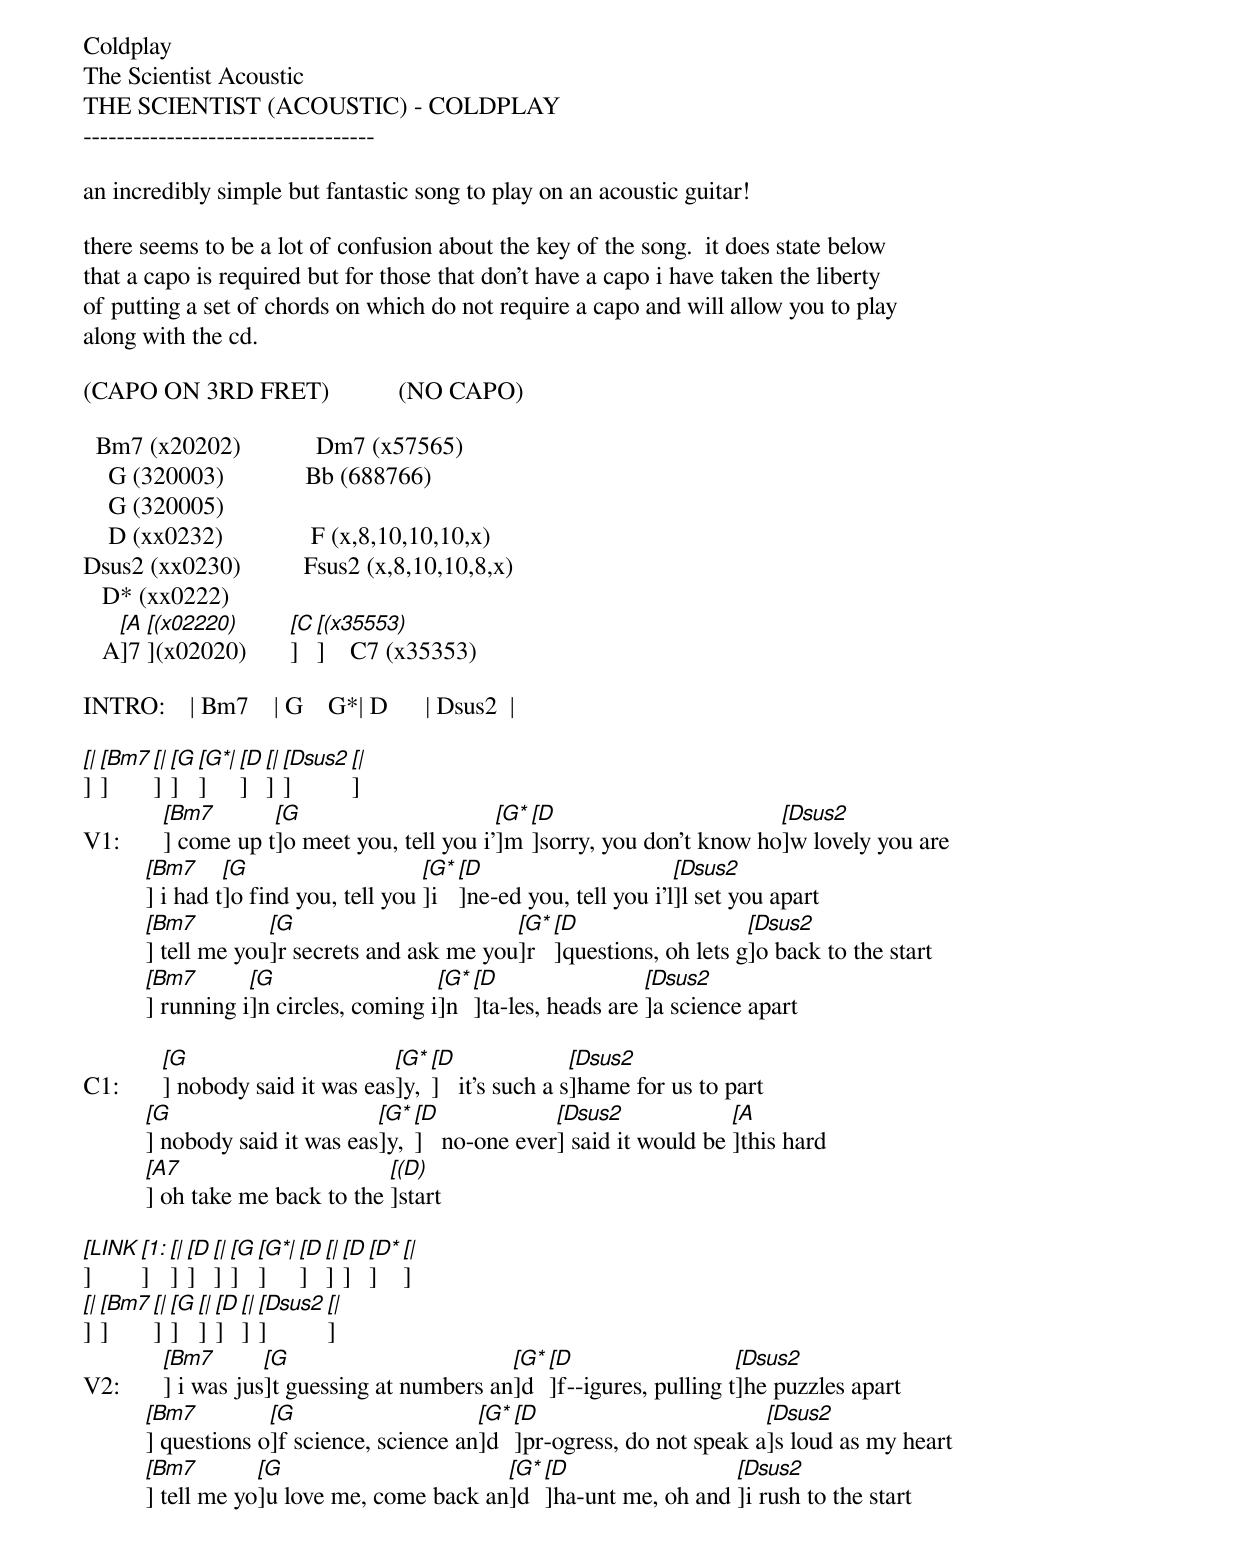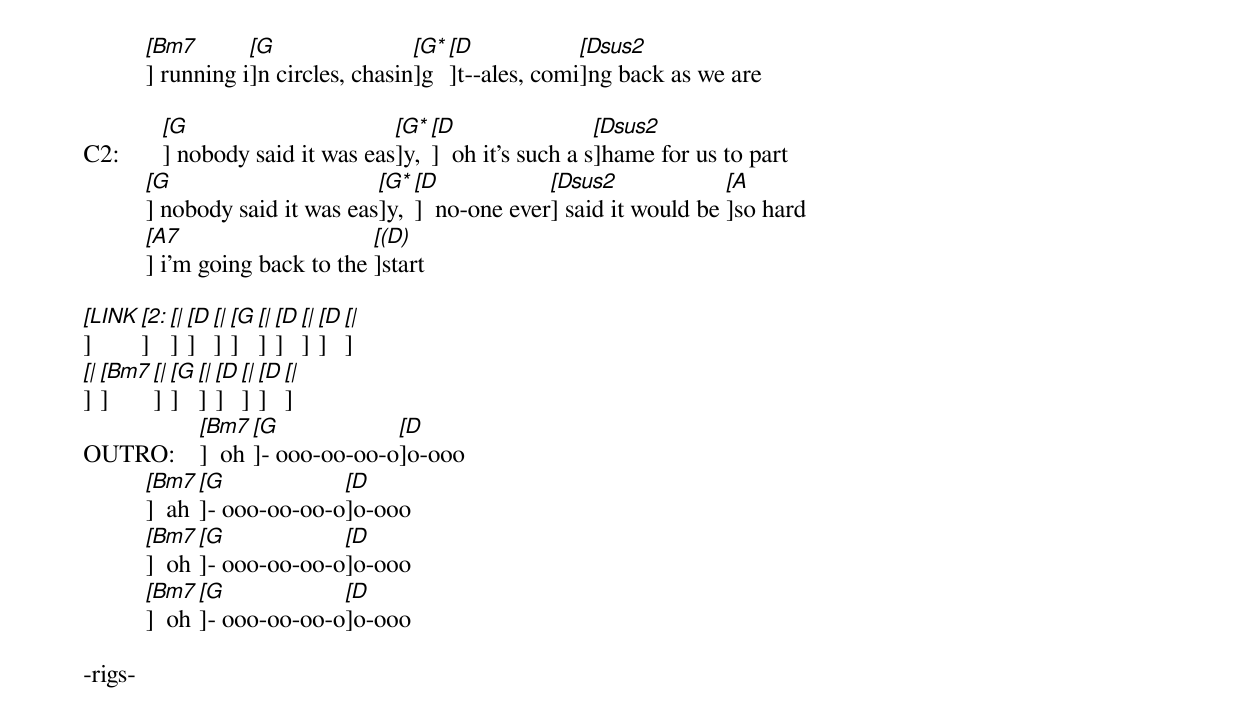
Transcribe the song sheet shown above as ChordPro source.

Coldplay
The Scientist Acoustic
THE SCIENTIST (ACOUSTIC) - COLDPLAY
-----------------------------------

an incredibly simple but fantastic song to play on an acoustic guitar!

there seems to be a lot of confusion about the key of the song.  it does state below
that a capo is required but for those that don't have a capo i have taken the liberty
of putting a set of chords on which do not require a capo and will allow you to play
along with the cd.

(CAPO ON 3RD FRET)           (NO CAPO)

  Bm7 (x20202)            Dm7 (x57565)
    G (320003)             Bb (688766)
    G (320005)
    D (xx0232)              F (x,8,10,10,10,x)
Dsus2 (xx0230)          Fsus2 (x,8,10,10,8,x)
   D* (xx0222)
   A[[A]]7 [[(x02220)]](x02020)       [[C]]  [[(x35553)]]    C7 (x35353)

INTRO:    | Bm7    | G    G*| D      | Dsus2  |

[[|]][[Bm7]][[|]][[G]][[G*|]][[D]][[|]][[Dsus2]][[|]]
V1:       [[Bm7]] come up t[[G]]o meet you, tell you i'[[G*]]m [[D]]sorry, you don't know ho[[Dsus2]]w lovely you are
          [[Bm7]] i had t[[G]]o find you, tell you [[G*]]i [[D]]ne-ed you, tell you i'l[[Dsus2]]l set you apart
          [[Bm7]] tell me you[[G]]r secrets and ask me you[[G*]]r [[D]]questions, oh lets g[[Dsus2]]o back to the start
          [[Bm7]] running i[[G]]n circles, coming i[[G*]]n [[D]]ta-les, heads are [[Dsus2]]a science apart

C1:       [[G]] nobody said it was eas[[G*]]y,[[D]]   it's such a s[[Dsus2]]hame for us to part
          [[G]] nobody said it was eas[[G*]]y,[[D]]   no-one ever[[Dsus2]] said it would be [[A]]this hard
          [[A7]] oh take me back to the [[(D)]]start

[[LINK]][[1:]][[|]][[D]][[|]][[G]][[G*|]][[D]][[|]][[D]][[D*]][[|]]
[[|]][[Bm7]][[|]][[G]][[|]][[D]][[|]][[Dsus2]][[|]]
V2:       [[Bm7]] i was jus[[G]]t guessing at numbers an[[G*]]d [[D]]f--igures, pulling t[[Dsus2]]he puzzles apart
          [[Bm7]] questions o[[G]]f science, science an[[G*]]d [[D]]pr-ogress, do not speak a[[Dsus2]]s loud as my heart
          [[Bm7]] tell me yo[[G]]u love me, come back an[[G*]]d [[D]]ha-unt me, oh and [[Dsus2]]i rush to the start
          [[Bm7]] running i[[G]]n circles, chasin[[G*]]g [[D]]t--ales, comi[[Dsus2]]ng back as we are

C2:       [[G]] nobody said it was eas[[G*]]y,[[D]]  oh it's such a s[[Dsus2]]hame for us to part
          [[G]] nobody said it was eas[[G*]]y,[[D]]  no-one ever[[Dsus2]] said it would be [[A]]so hard
          [[A7]] i'm going back to the [[(D)]]start

[[LINK]][[2:]][[|]][[D]][[|]][[G]][[|]][[D]][[|]][[D]][[|]]
[[|]][[Bm7]][[|]][[G]][[|]][[D]][[|]][[D]][[|]]
OUTRO:    [[Bm7]]  oh [[G]]- ooo-oo-oo-o[[D]]o-ooo
          [[Bm7]]  ah [[G]]- ooo-oo-oo-o[[D]]o-ooo
          [[Bm7]]  oh [[G]]- ooo-oo-oo-o[[D]]o-ooo
          [[Bm7]]  oh [[G]]- ooo-oo-oo-o[[D]]o-ooo

-rigs-
